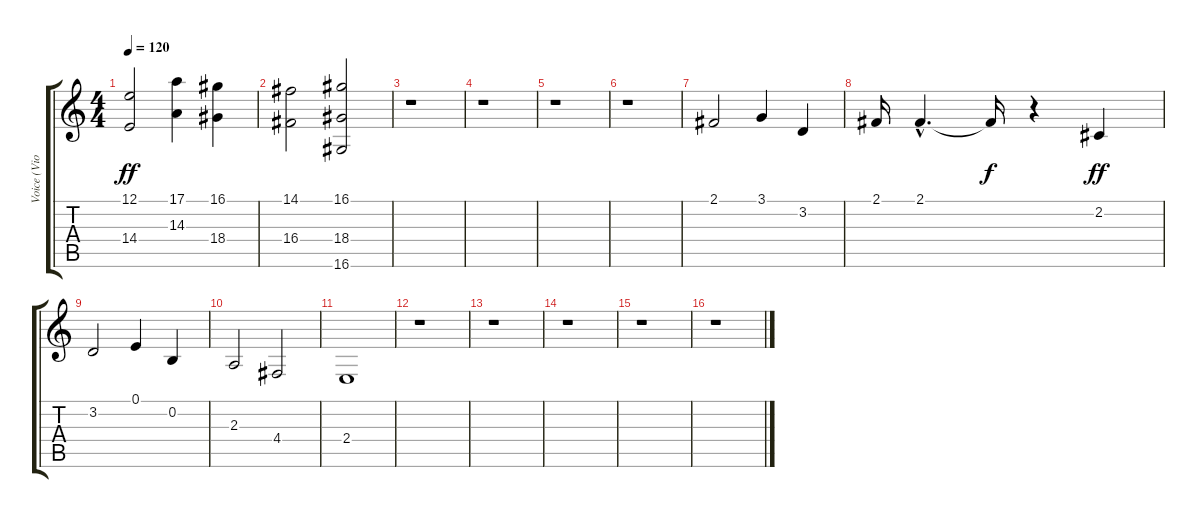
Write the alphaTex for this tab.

\track ("Voice (Violin)" "Voice (Vio") {instrument flute}
\staff {score tabs}
\tuning (E4 B3 G3 D3 A2 E2) {hide}
\ts (4 4)
\tempo 120
\clef g2
\ks c
(12.1 14.4).2{dy ff} (17.1 14.3).4 (16.1 18.4).4 |
(14.1 16.4).2 (16.1 18.4 16.6).2 |
r.1 |
r.1 |
r.1 |
r.1 |
2.1.2 3.1.4 3.2.4 |
2.1.16 2.1{hac}.4{d} 2.1{t}.16{dy f} r.4 2.2.4{dy ff} |
3.2.2 0.1.4 0.2.4 |
2.3.2 4.4.2 |
2.4.1 |
r.1 |
r.1 |
r.1 |
r.1 |
r.1
